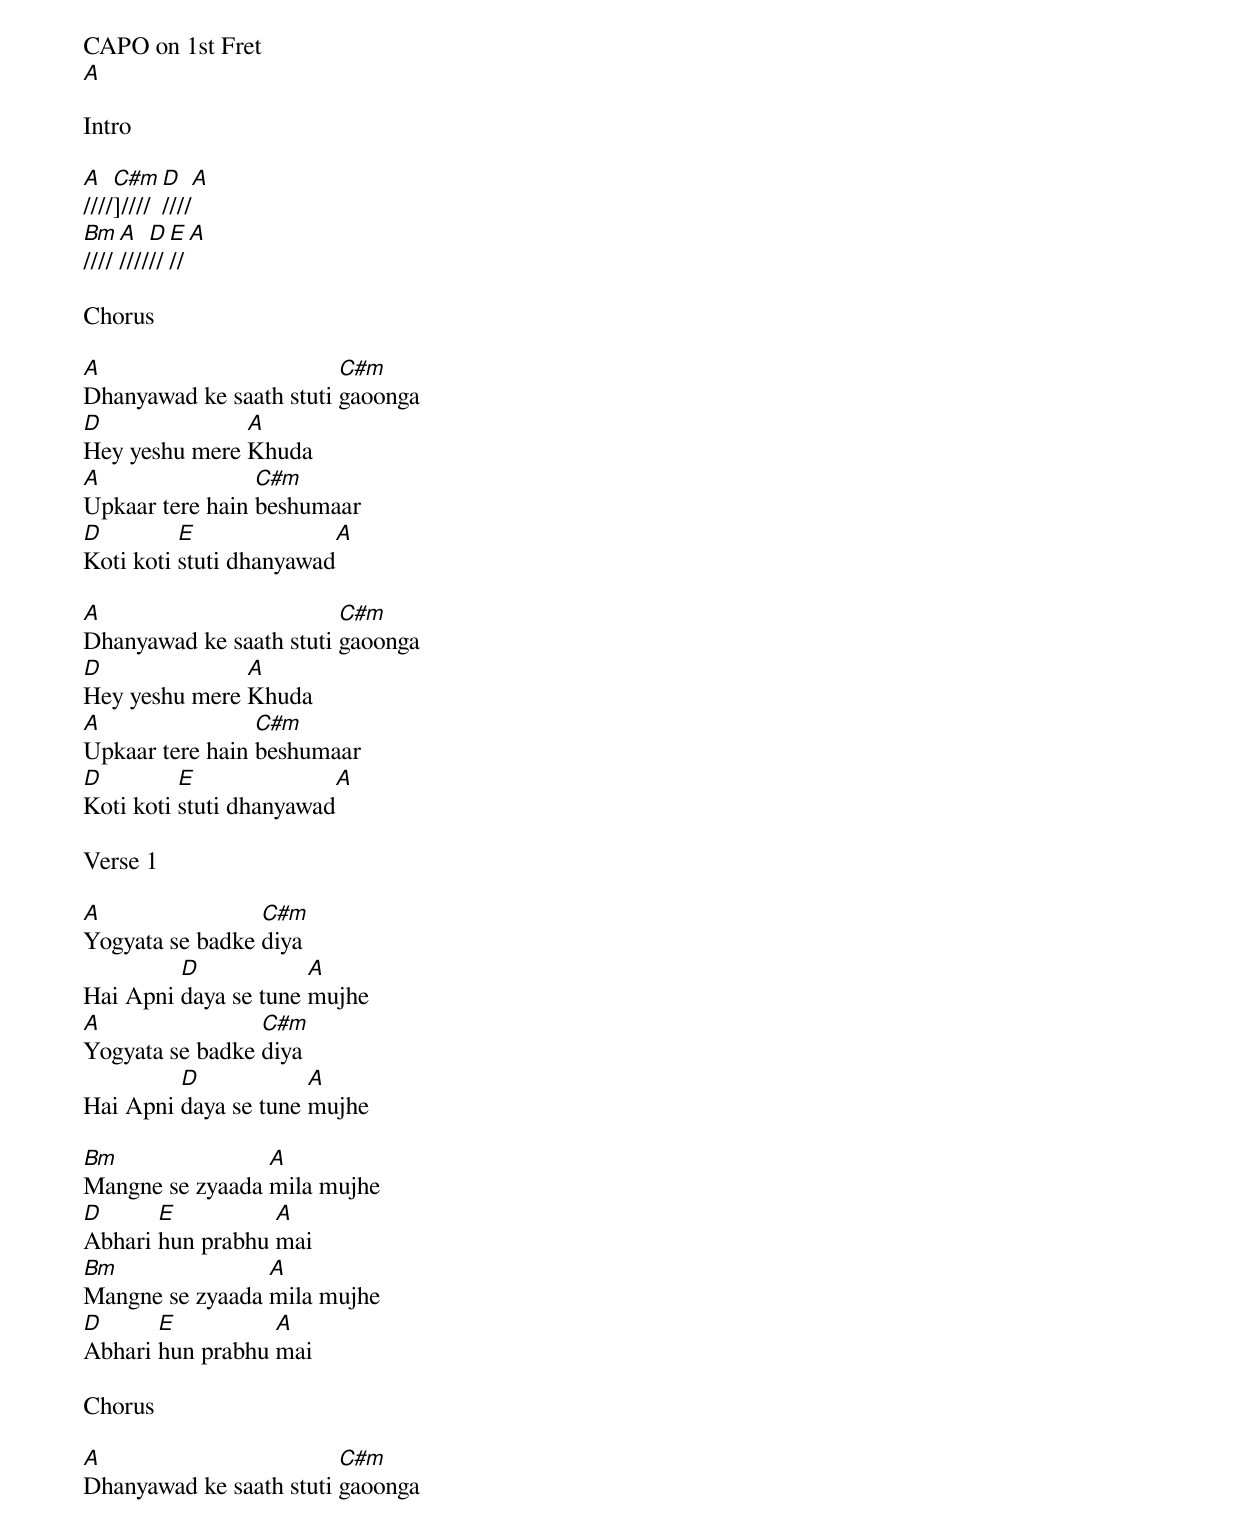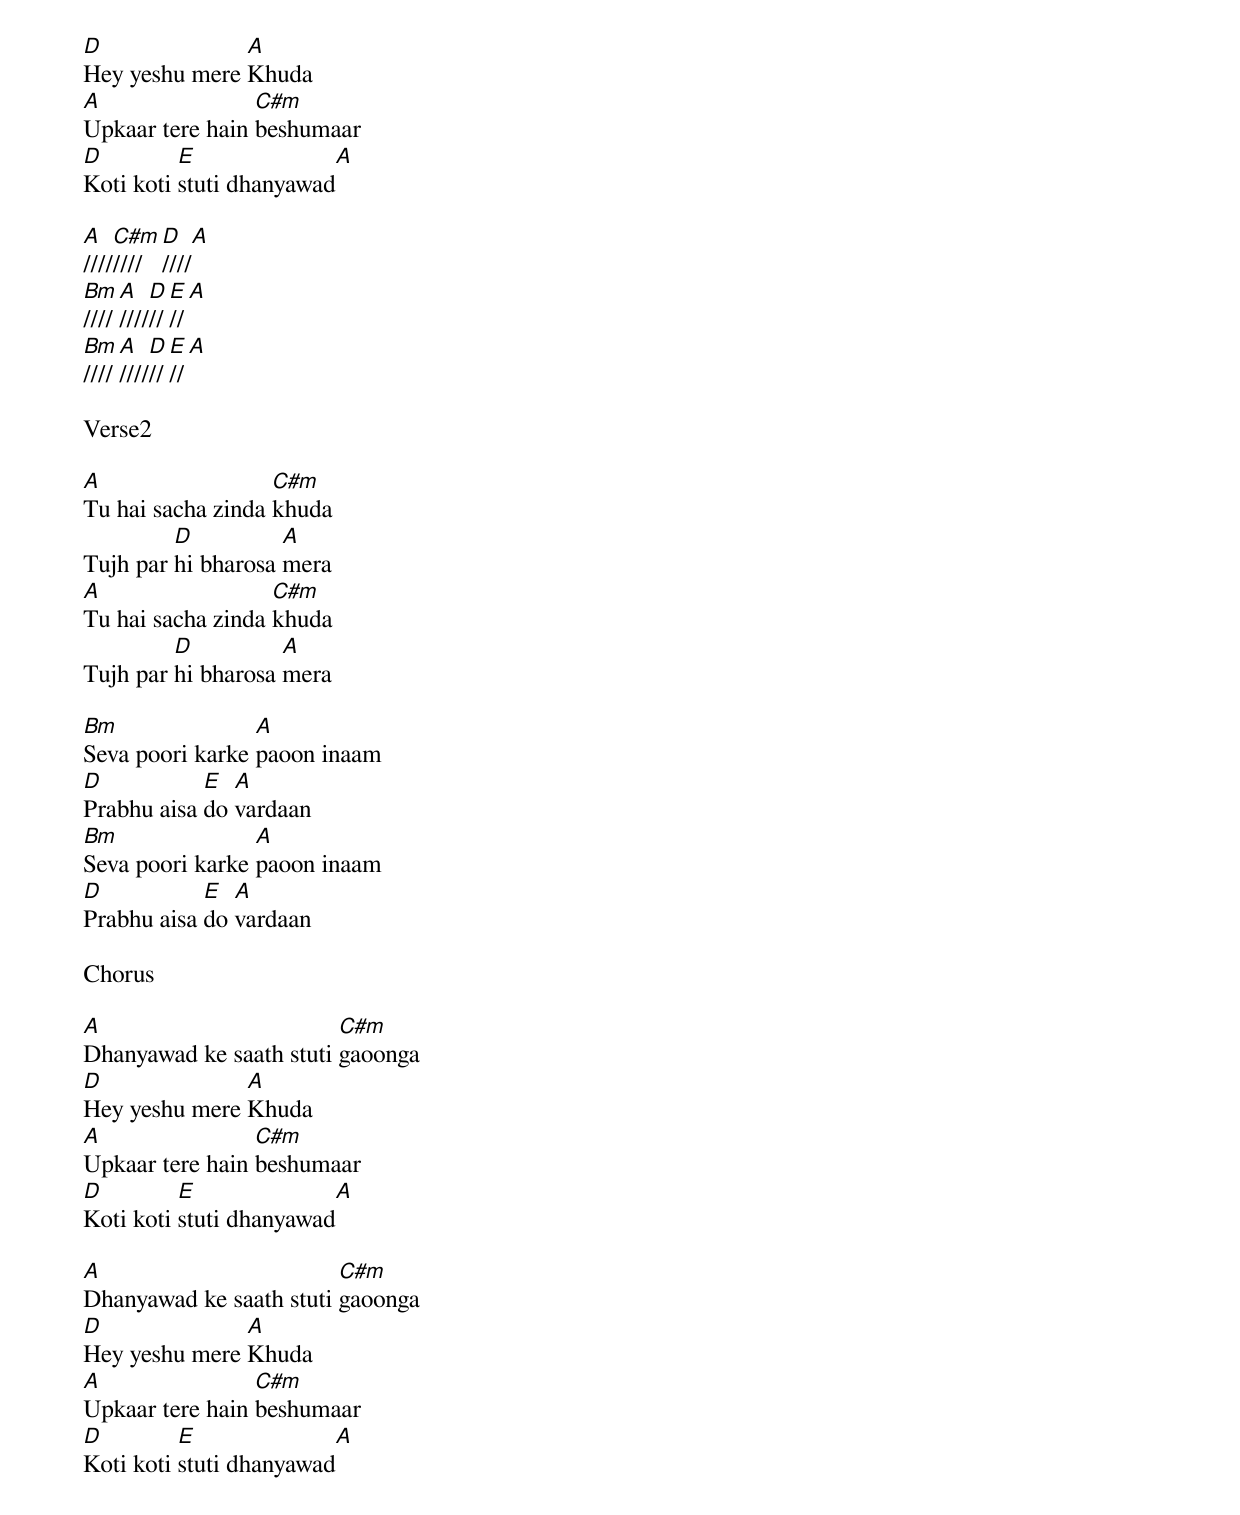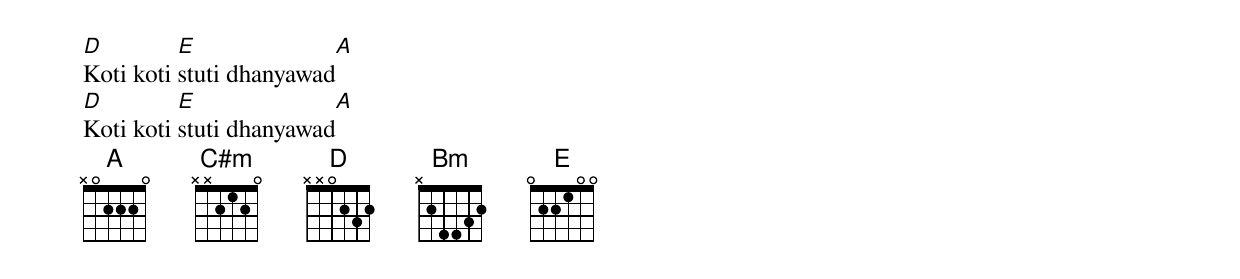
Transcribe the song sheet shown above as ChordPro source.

CAPO on 1st Fret
[A]

Intro

[A]////[C#m]]////[D]////[A]
[Bm]////[A]////[D]//[E]//[A]

Chorus

[A]Dhanyawad ke saath stuti [C#m]gaoonga
[D]Hey yeshu mere [A]Khuda
[A]Upkaar tere hain [C#m]beshumaar
[D]Koti koti [E]stuti dhanyawad[A]

[A]Dhanyawad ke saath stuti [C#m]gaoonga
[D]Hey yeshu mere [A]Khuda
[A]Upkaar tere hain [C#m]beshumaar
[D]Koti koti [E]stuti dhanyawad[A]

Verse 1

[A]Yogyata se badke [C#m]diya
Hai Apni [D]daya se tune [A]mujhe
[A]Yogyata se badke [C#m]diya
Hai Apni [D]daya se tune [A]mujhe

[Bm]Mangne se zyaada [A]mila mujhe
[D]Abhari [E]hun prabhu [A]mai
[Bm]Mangne se zyaada [A]mila mujhe
[D]Abhari [E]hun prabhu [A]mai

Chorus

[A]Dhanyawad ke saath stuti [C#m]gaoonga
[D]Hey yeshu mere [A]Khuda
[A]Upkaar tere hain [C#m]beshumaar
[D]Koti koti [E]stuti dhanyawad[A]

[A]////[C#m]////[D]////[A]
[Bm]////[A]////[D]//[E]//[A]
[Bm]////[A]////[D]//[E]//[A]

Verse2

[A]Tu hai sacha zinda [C#m]khuda
Tujh par [D]hi bharosa [A]mera
[A]Tu hai sacha zinda [C#m]khuda
Tujh par [D]hi bharosa [A]mera

[Bm]Seva poori karke [A]paoon inaam
[D]Prabhu aisa [E]do [A]vardaan
[Bm]Seva poori karke [A]paoon inaam
[D]Prabhu aisa [E]do [A]vardaan

Chorus

[A]Dhanyawad ke saath stuti [C#m]gaoonga
[D]Hey yeshu mere [A]Khuda
[A]Upkaar tere hain [C#m]beshumaar
[D]Koti koti [E]stuti dhanyawad[A]

[A]Dhanyawad ke saath stuti [C#m]gaoonga
[D]Hey yeshu mere [A]Khuda
[A]Upkaar tere hain [C#m]beshumaar
[D]Koti koti [E]stuti dhanyawad[A]

[D]Koti koti [E]stuti dhanyawad[A]
[D]Koti koti [E]stuti dhanyawad[A]
